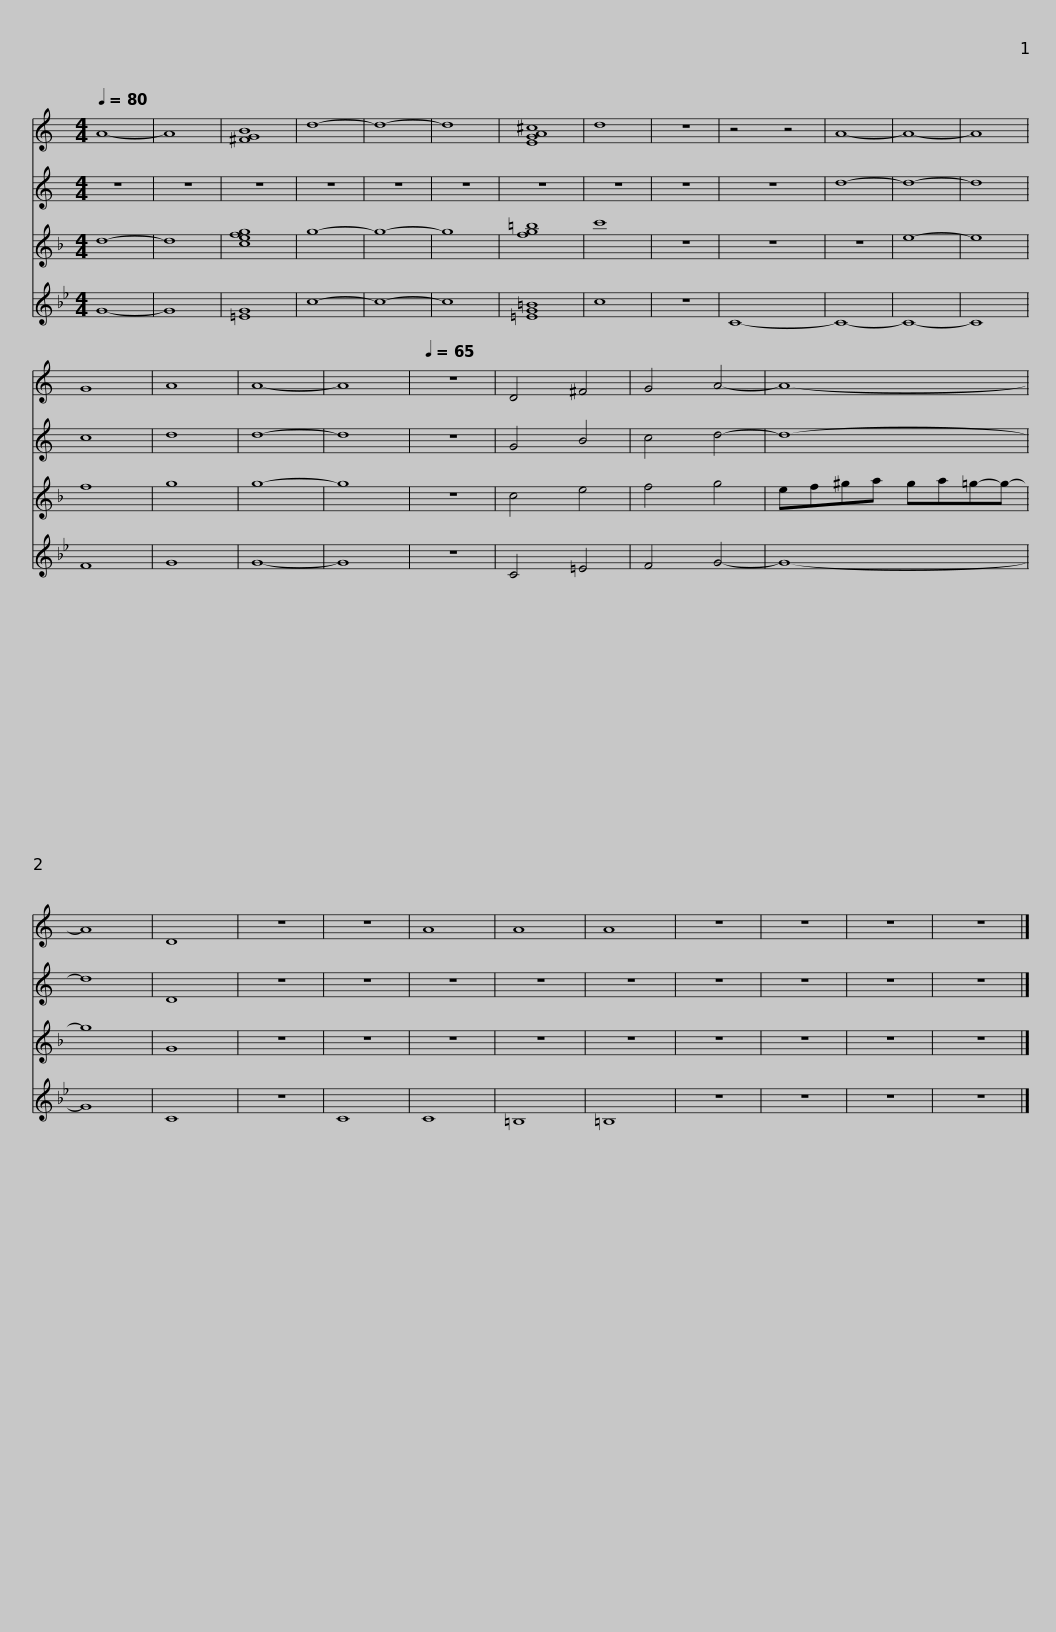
X:1
%%score 1 2 3 4
L:1/8
Q:1/4=80
M:4/4
I:linebreak $
K:none
V:1 treble transpose=-2
V:2 treble transpose=-2
V:3 treble transpose=-7
V:4 treble transpose=-14
V:1
[K:C] A8- | A8 | [^FGB]8 | d8- | d8- | %5
 d8 | [EGA^c]8 | d8 | z8 | z4 z4 | %10
 A8- | A8- | A8 | G8 | A8 | %15
 A8- | A8 |[Q:1/4=65] z8 | D4 ^F4 | G4 A4- |$ %20
 A8- | A8 | D8 | z8 | z8 | %25
 A8 | A8 | A8 | z8 | z8 | %30
 z8 | z8 |] %32
V:2
[K:C] z8 | z8 | z8 | z8 | z8 | %5
 z8 | z8 | z8 | z8 | z8 | %10
 d8- | d8- | d8 | c8 | d8 | %15
 d8- | d8 | z8 | G4 B4 | c4 d4- |$ %20
 d8- | d8 | D8 | z8 | z8 | %25
 z8 | z8 | z8 | z8 | z8 | %30
 z8 | z8 |] %32
V:3
[K:F] d8- | d8 | [cefg]8 | g8- | g8- | %5
 g8 | [fg=b]8 | c'8 | z8 | z8 | %10
 z8 | e8- | e8 | f8 | g8 | %15
 g8- | g8 | z8 | c4 e4 | f4 g4 |$ %20
 ef^ga ga=g-g- | g8 | G8 | z8 | z8 | %25
 z8 | z8 | z8 | z8 | z8 | %30
 z8 | z8 |] %32
V:4
[K:Bb] G8- | G8 | [=EG]8 | c8- | c8- | %5
 c8 | [=EG=B]8 | c8 | z8 | C8- | %10
 C8- | C8- | C8 | F8 | G8 | %15
 G8- | G8 | z8 | C4 =E4 | F4 G4- |$ %20
 G8- | G8 | C8 | z8 | C8 | %25
 C8 | =B,8 | =B,8 | z8 | z8 | %30
 z8 | z8 |] %32
